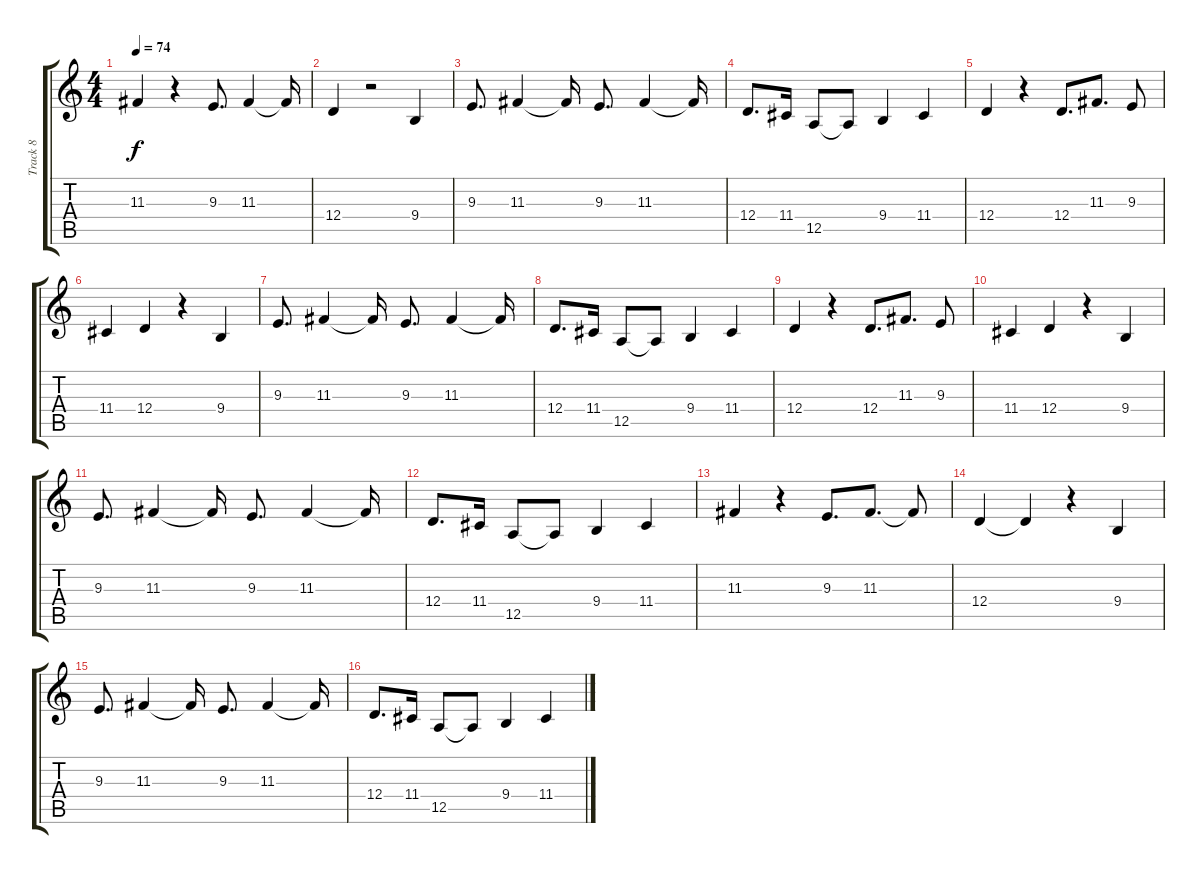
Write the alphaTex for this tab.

\track ("Track 8" "Track 8") {instrument brightacousticpiano}
\staff {score tabs}
\tuning (E4 B3 G3 D3 A2 E2) {hide}
\ts (4 4)
\tempo 74
\clef g2
\ks c
11.3.4{dy f volume 6} r.4 9.3.8{d} 11.3.4 11.3{t}.16 |
12.4.4{volume 6} r.2 9.4.4 |
9.3.8{d volume 6} 11.3.4 11.3{t}.16 9.3.8{d} 11.3.4 11.3{t}.16 |
12.4.8{d volume 6} 11.4.16 12.5.8 12.5{t}.8 9.4.4 11.4.4 |
12.4.4{volume 6} r.4 12.4.8{d} 11.3.8{d} 9.3.8 |
11.4.4{volume 6} 12.4.4 r.4 9.4.4 |
9.3.8{d volume 6} 11.3.4 11.3{t}.16 9.3.8{d} 11.3.4 11.3{t}.16 |
12.4.8{d volume 6} 11.4.16 12.5.8 12.5{t}.8 9.4.4 11.4.4 |
12.4.4{volume 6} r.4 12.4.8{d} 11.3.8{d} 9.3.8 |
11.4.4{volume 6} 12.4.4 r.4 9.4.4 |
9.3.8{d volume 6} 11.3.4 11.3{t}.16 9.3.8{d} 11.3.4 11.3{t}.16 |
12.4.8{d volume 6} 11.4.16 12.5.8 12.5{t}.8 9.4.4 11.4.4 |
11.3.4{volume 6} r.4 9.3.8{d} 11.3.8{d} 11.3{t}.8 |
12.4.4{volume 6} 12.4{t}.4 r.4 9.4.4 |
9.3.8{d volume 6} 11.3.4 11.3{t}.16 9.3.8{d} 11.3.4 11.3{t}.16 |
12.4.8{d volume 6} 11.4.16 12.5.8 12.5{t}.8 9.4.4 11.4.4
